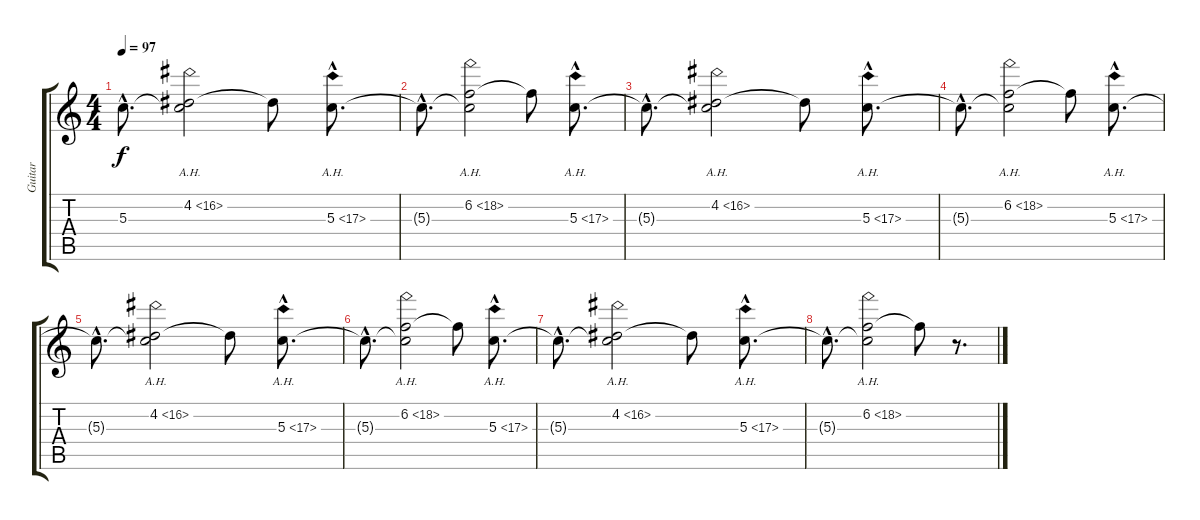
\track ("Guitar" "Guitar") {instrument overdrivenguitar}
\staff {score tabs}
\tuning (E4 B3 G3 D3 A2 E2) {hide}
\ts (4 4)
\tempo 97
\clef g2
\ks c
5.3{hac t}.8{d dy f} (4.2{ah 12} 5.3{t}).2 4.2{t}.8 5.3{ah 12 hac}.8{d} |
5.3{hac t}.8{d} (6.2{ah 12} 5.3{t}).2 6.2{t}.8 5.3{ah 12 hac}.8{d} |
5.3{hac t}.8{d} (4.2{ah 12} 5.3{t}).2 4.2{t}.8 5.3{ah 12 hac}.8{d} |
5.3{hac t}.8{d} (6.2{ah 12} 5.3{t}).2 6.2{t}.8 5.3{ah 12 hac}.8{d} |
5.3{hac t}.8{d} (4.2{ah 12} 5.3{t}).2 4.2{t}.8 5.3{ah 12 hac}.8{d} |
5.3{hac t}.8{d} (6.2{ah 12} 5.3{t}).2 6.2{t}.8 5.3{ah 12 hac}.8{d} |
5.3{hac t}.8{d} (4.2{ah 12} 5.3{t}).2 4.2{t}.8 5.3{ah 12 hac}.8{d} |
5.3{hac t}.8{d} (6.2{ah 12} 5.3{t}).2 6.2{t}.8 r.8{d}
